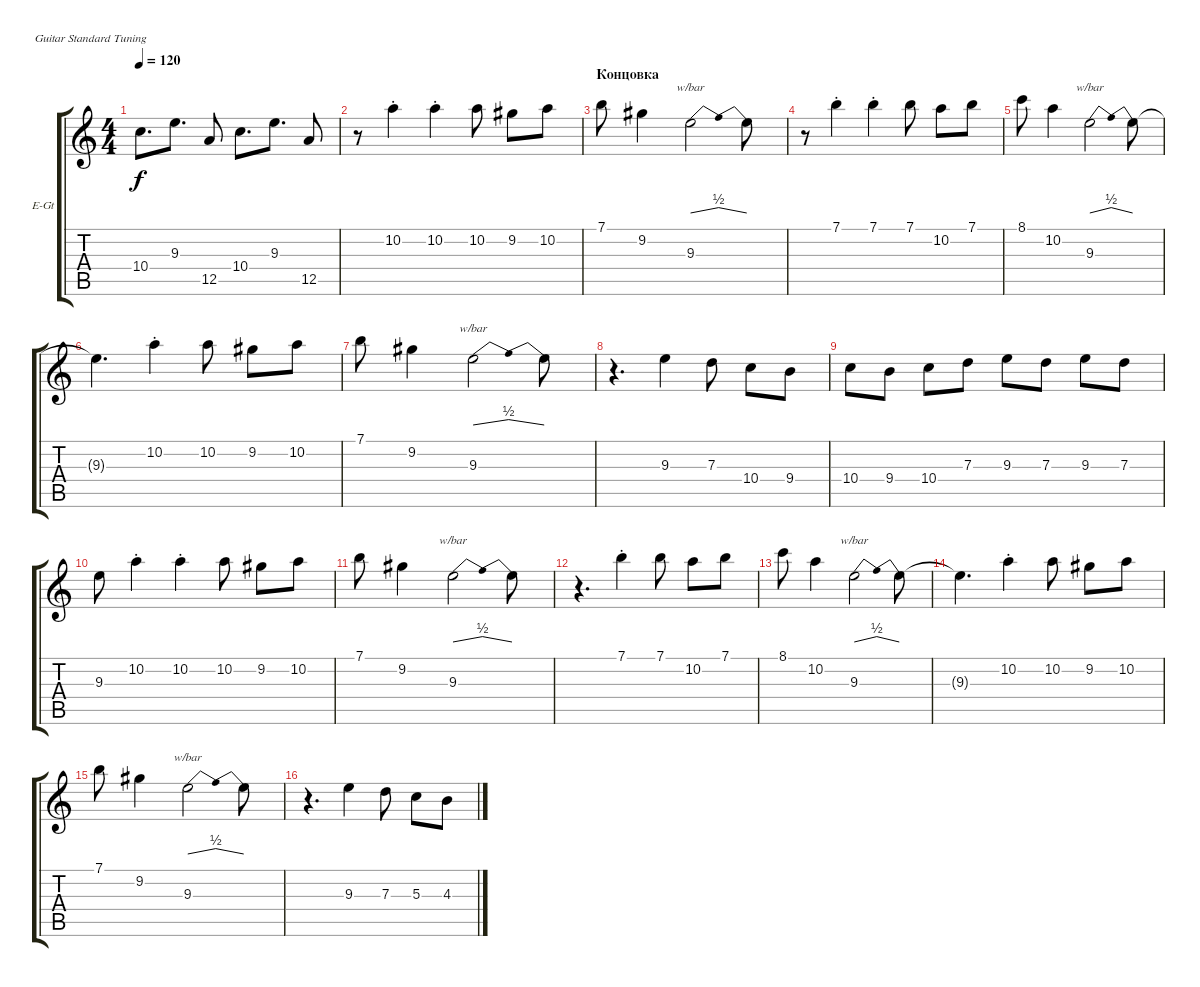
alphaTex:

\defaultSystemsLayout 4
\bracketExtendMode groupsimilarinstruments
\firstSystemTrackNameOrientation horizontal
\otherSystemsTrackNameOrientation horizontal
\track ("Г. Каспарян (overdrive)" "E-Gt") {instrument overdrivenguitar}
\staff {score tabs}
\tuning (E4 B3 G3 D3 A2 E2)
\ts (4 4)
\tempo 120
\clef g2
\ks c
10.4.8{d dy f} 9.3.8{d} 12.5.8 10.4.8{d} 9.3.8{d} 12.5.8 |
r.8 10.2{st}.4 10.2{st}.4 10.2.8 9.2.8 10.2.8 |
\section ("" "Концовка")
7.1.8 9.2.4 9.3.2{tbe (dip default 6 0 9 2 17.4 2 23.4 0)} 9.3{t}.8 |
r.8 7.1{st}.4 7.1{st}.4 7.1.8 10.2.8 7.1.8 |
8.1.8 10.2.4 9.3.2{tbe (dip default 6 0 9 2 17.4 2 23.4 0)} 9.3{t}.8 |
9.3{t}.4{d} 10.2{st}.4 10.2.8 9.2.8 10.2.8 |
7.1.8 9.2.4 9.3.2{tbe (dip default 6 0 9 2 17.4 2 23.4 0)} 9.3{t}.8 |
r.4{d} 9.3.4 7.3.8 10.4.8 9.4.8 |
10.4.8 9.4.8 10.4.8 7.3.8 9.3.8 7.3.8 9.3.8 7.3.8 |
9.3.8 10.2{st}.4 10.2{st}.4 10.2.8 9.2.8 10.2.8 |
7.1.8 9.2.4 9.3.2{tbe (dip default 6 0 9 2 17.4 2 23.4 0)} 9.3{t}.8 |
r.4{d} 7.1{st}.4 7.1.8 10.2.8 7.1.8 |
8.1.8 10.2.4 9.3.2{tbe (dip default 6 0 9 2 17.4 2 23.4 0)} 9.3{t}.8 |
9.3{t}.4{d} 10.2{st}.4 10.2.8 9.2.8 10.2.8 |
7.1.8 9.2.4 9.3.2{tbe (dip default 6 0 9 2 17.4 2 23.4 0)} 9.3{t}.8 |
r.4{d} 9.3.4 7.3.8 5.3.8 4.3.8
